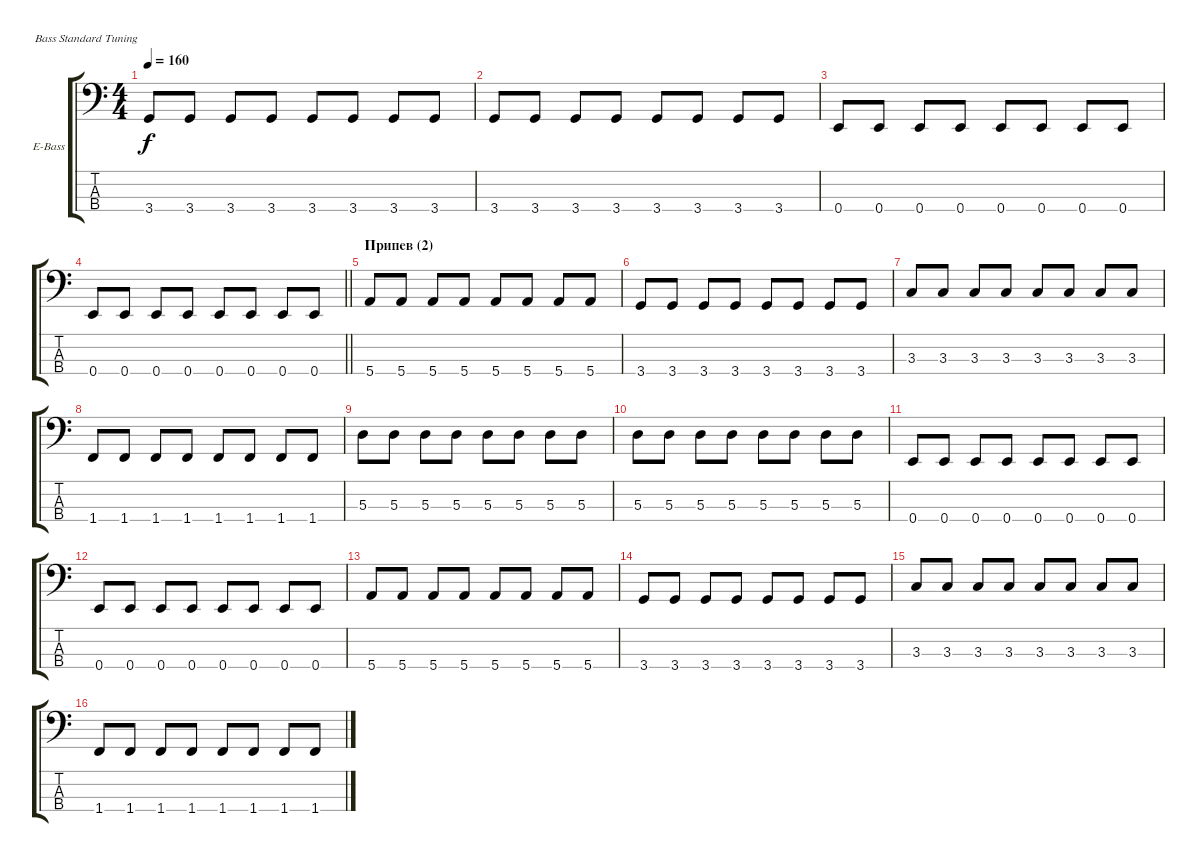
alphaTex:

\bracketExtendMode groupsimilarinstruments
\firstSystemTrackNameOrientation horizontal
\otherSystemsTrackNameOrientation horizontal
\track ("Bass" "E-Bass") {instrument electricbassfinger}
\staff {score tabs}
\tuning (G2 D2 A1 E1)
\ts (4 4)
\tempo 160
\clef f4
\ks c
3.4.8{dy f} 3.4.8 3.4.8 3.4.8 3.4.8 3.4.8 3.4.8 3.4.8 |
3.4.8 3.4.8 3.4.8 3.4.8 3.4.8 3.4.8 3.4.8 3.4.8 |
0.4.8 0.4.8 0.4.8 0.4.8 0.4.8 0.4.8 0.4.8 0.4.8 |
\barLineRight lightlight
0.4.8 0.4.8 0.4.8 0.4.8 0.4.8 0.4.8 0.4.8 0.4.8 |
\section ("" "Припев (2)")
5.4.8 5.4.8 5.4.8 5.4.8 5.4.8 5.4.8 5.4.8 5.4.8 |
3.4.8 3.4.8 3.4.8 3.4.8 3.4.8 3.4.8 3.4.8 3.4.8 |
3.3.8 3.3.8 3.3.8 3.3.8 3.3.8 3.3.8 3.3.8 3.3.8 |
1.4.8 1.4.8 1.4.8 1.4.8 1.4.8 1.4.8 1.4.8 1.4.8 |
5.3.8 5.3.8 5.3.8 5.3.8 5.3.8 5.3.8 5.3.8 5.3.8 |
5.3.8 5.3.8 5.3.8 5.3.8 5.3.8 5.3.8 5.3.8 5.3.8 |
0.4.8 0.4.8 0.4.8 0.4.8 0.4.8 0.4.8 0.4.8 0.4.8 |
0.4.8 0.4.8 0.4.8 0.4.8 0.4.8 0.4.8 0.4.8 0.4.8 |
5.4.8 5.4.8 5.4.8 5.4.8 5.4.8 5.4.8 5.4.8 5.4.8 |
3.4.8 3.4.8 3.4.8 3.4.8 3.4.8 3.4.8 3.4.8 3.4.8 |
3.3.8 3.3.8 3.3.8 3.3.8 3.3.8 3.3.8 3.3.8 3.3.8 |
1.4.8 1.4.8 1.4.8 1.4.8 1.4.8 1.4.8 1.4.8 1.4.8
